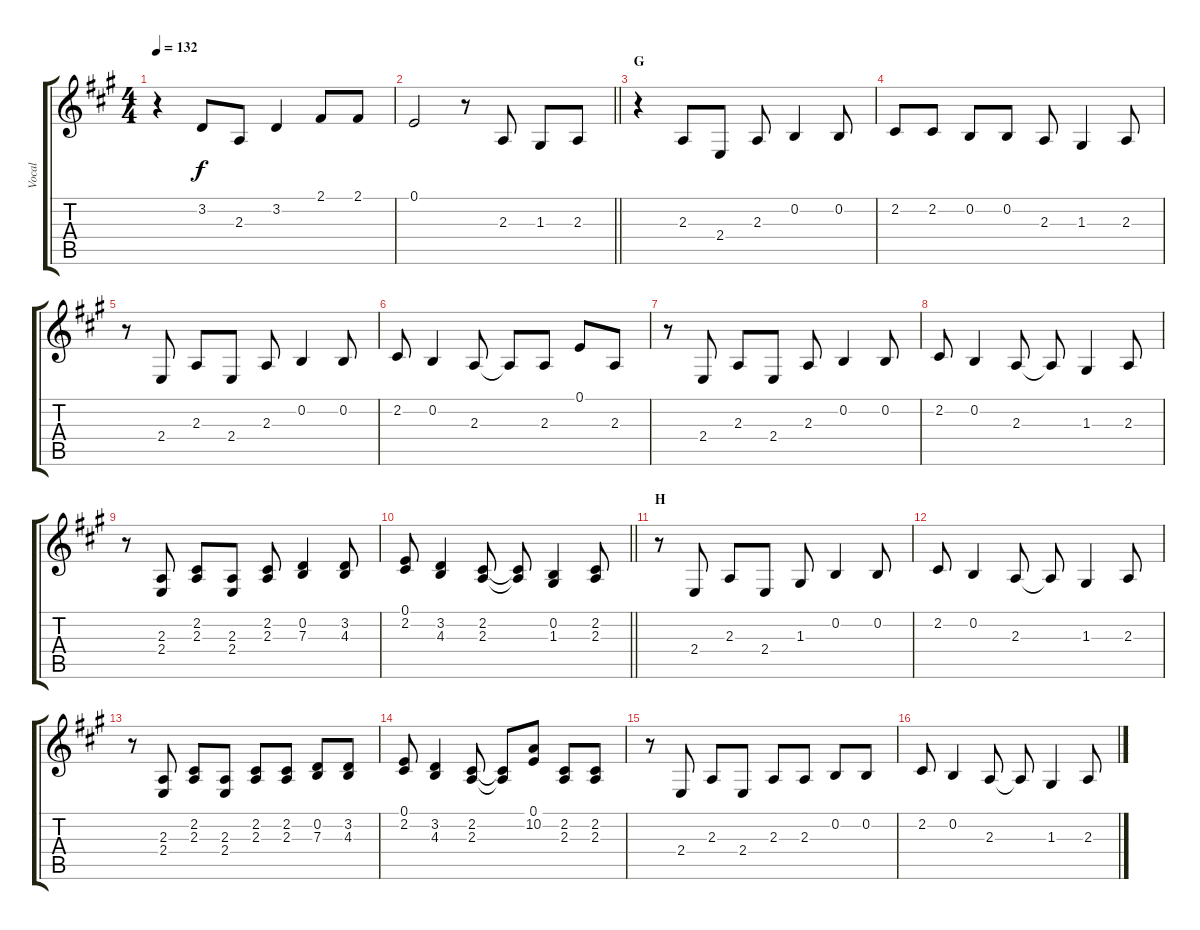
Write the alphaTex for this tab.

\track ("Vocal" "Vocal") {instrument choiraahs}
\staff {score tabs}
\tuning (E4 B3 G3 D3 A2 E2) {hide}
\ts (4 4)
\tempo 132
\clef g2
\ks a
r.4{dy f} 3.2.8 2.3.8 3.2.4 2.1.8 2.1.8 |
\barLineRight lightlight
0.1.2 r.8 2.3.8 1.3.8 2.3.8 |
\section ("" "G")
r.4 2.3.8 2.4.8 2.3.8 0.2.4 0.2.8 |
2.2.8 2.2.8 0.2.8 0.2.8 2.3.8 1.3.4 2.3.8 |
r.8 2.4.8 2.3.8 2.4.8 2.3.8 0.2.4 0.2.8 |
2.2.8 0.2.4 2.3.8 2.3{t}.8 2.3.8 0.1.8 2.3.8 |
r.8 2.4.8 2.3.8 2.4.8 2.3.8 0.2.4 0.2.8 |
2.2.8 0.2.4 2.3.8 2.3{t}.8 1.3.4 2.3.8 |
r.8 (2.3 2.4).8 (2.2 2.3).8 (2.3 2.4).8 (2.2 2.3).8 (0.2 7.3).4 (3.2 4.3).8 |
\barLineRight lightlight
(0.1 2.2).8 (3.2 4.3).4 (2.2 2.3).8 (2.2{t} 2.3{t}).8 (0.2 1.3).4 (2.2 2.3).8 |
\section ("" "H")
r.8 2.4.8 2.3.8 2.4.8 1.3.8 0.2.4 0.2.8 |
2.2.8 0.2.4 2.3.8 2.3{t}.8 1.3.4 2.3.8 |
r.8 (2.3 2.4).8 (2.2 2.3).8 (2.3 2.4).8 (2.2 2.3).8 (2.2 2.3).8 (0.2 7.3).8 (3.2 4.3).8 |
(0.1 2.2).8 (3.2 4.3).4 (2.2 2.3).8 (2.2{t} 2.3{t}).8 (0.1 10.2).8 (2.2 2.3).8 (2.2 2.3).8 |
r.8 2.4.8 2.3.8 2.4.8 2.3.8 2.3.8 0.2.8 0.2.8 |
2.2.8 0.2.4 2.3.8 2.3{t}.8 1.3.4 2.3.8
